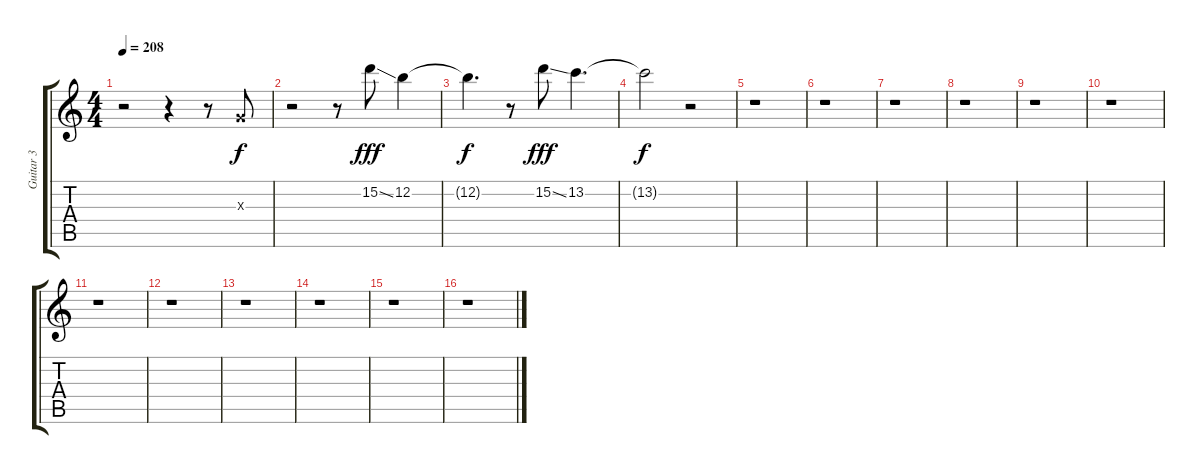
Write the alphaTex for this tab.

\track ("Guitar 3" "Guitar 3") {instrument distortionguitar}
\staff {score tabs}
\tuning (E4 B3 G3 D3 A2 E2) {hide}
\ts (4 4)
\tempo 208
\clef g2
\ks c
r.2{dy f} r.4 r.8 0.3{x}.8 |
r.2 r.8 15.2{ss}.8{dy fff} 12.2.4 |
12.2{t}.4{d dy f} r.8 15.2{ss}.8{dy fff} 13.2.4{d} |
13.2{t}.2{dy f} r.2 |
r.1 |
r.1 |
r.1 |
r.1 |
r.1 |
r.1 |
r.1 |
r.1 |
r.1 |
r.1 |
r.1 |
r.1
